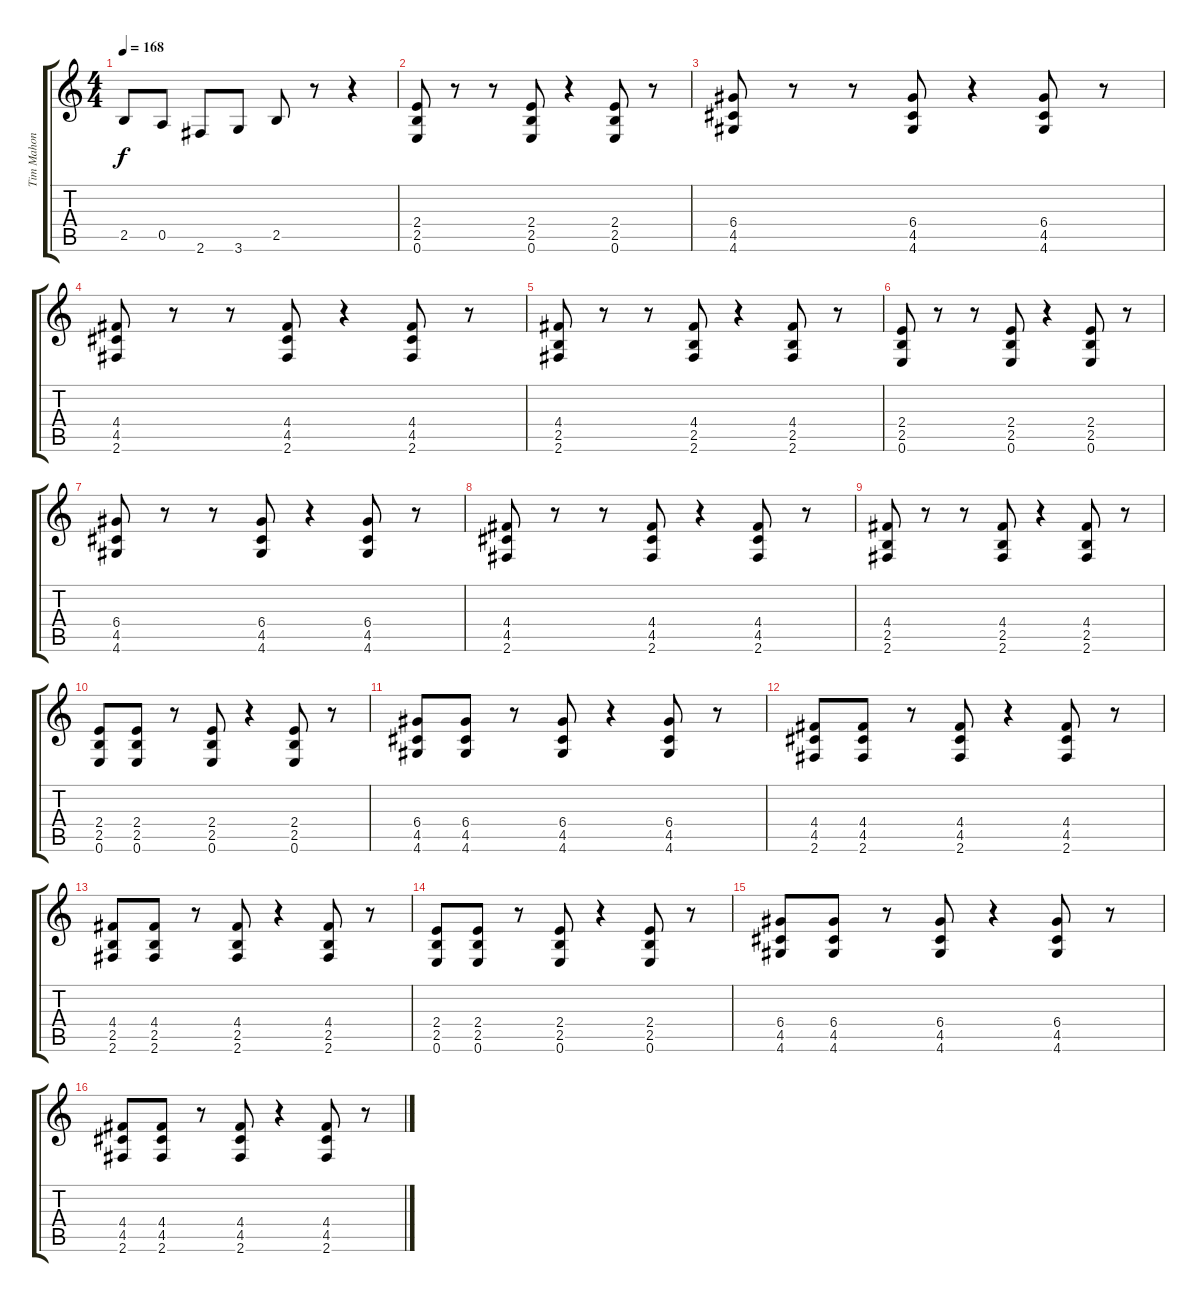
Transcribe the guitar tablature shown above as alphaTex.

\track (" Tim Mahoney" " Tim Mahon") {instrument distortionguitar}
\staff {score tabs}
\tuning (E4 B3 G3 D3 A2 E2) {hide}
\ts (4 4)
\tempo 168
\clef g2
\ks c
2.5.8{dy f} 0.5.8 2.6.8 3.6.8 2.5.8 r.8 r.4 |
(2.4 2.5 0.6).8 r.8 r.8 (2.4 2.5 0.6).8 r.4 (2.4 2.5 0.6).8 r.8 |
(6.4 4.5 4.6).8 r.8 r.8 (6.4 4.5 4.6).8 r.4 (6.4 4.5 4.6).8 r.8 |
(4.4 4.5 2.6).8 r.8 r.8 (4.4 4.5 2.6).8 r.4 (4.4 4.5 2.6).8 r.8 |
(4.4 2.5 2.6).8 r.8 r.8 (4.4 2.5 2.6).8 r.4 (4.4 2.5 2.6).8 r.8 |
(2.4 2.5 0.6).8 r.8 r.8 (2.4 2.5 0.6).8 r.4 (2.4 2.5 0.6).8 r.8 |
(6.4 4.5 4.6).8 r.8 r.8 (6.4 4.5 4.6).8 r.4 (6.4 4.5 4.6).8 r.8 |
(4.4 4.5 2.6).8 r.8 r.8 (4.4 4.5 2.6).8 r.4 (4.4 4.5 2.6).8 r.8 |
(4.4 2.5 2.6).8 r.8 r.8 (4.4 2.5 2.6).8 r.4 (4.4 2.5 2.6).8 r.8 |
(2.4 2.5 0.6).8 (2.4 2.5 0.6).8 r.8 (2.4 2.5 0.6).8 r.4 (2.4 2.5 0.6).8 r.8 |
(6.4 4.5 4.6).8 (6.4 4.5 4.6).8 r.8 (6.4 4.5 4.6).8 r.4 (6.4 4.5 4.6).8 r.8 |
(4.4 4.5 2.6).8 (4.4 4.5 2.6).8 r.8 (4.4 4.5 2.6).8 r.4 (4.4 4.5 2.6).8 r.8 |
(4.4 2.5 2.6).8 (4.4 2.5 2.6).8 r.8 (4.4 2.5 2.6).8 r.4 (4.4 2.5 2.6).8 r.8 |
(2.4 2.5 0.6).8 (2.4 2.5 0.6).8 r.8 (2.4 2.5 0.6).8 r.4 (2.4 2.5 0.6).8 r.8 |
(6.4 4.5 4.6).8 (6.4 4.5 4.6).8 r.8 (6.4 4.5 4.6).8 r.4 (6.4 4.5 4.6).8 r.8 |
(4.4 4.5 2.6).8 (4.4 4.5 2.6).8 r.8 (4.4 4.5 2.6).8 r.4 (4.4 4.5 2.6).8 r.8
